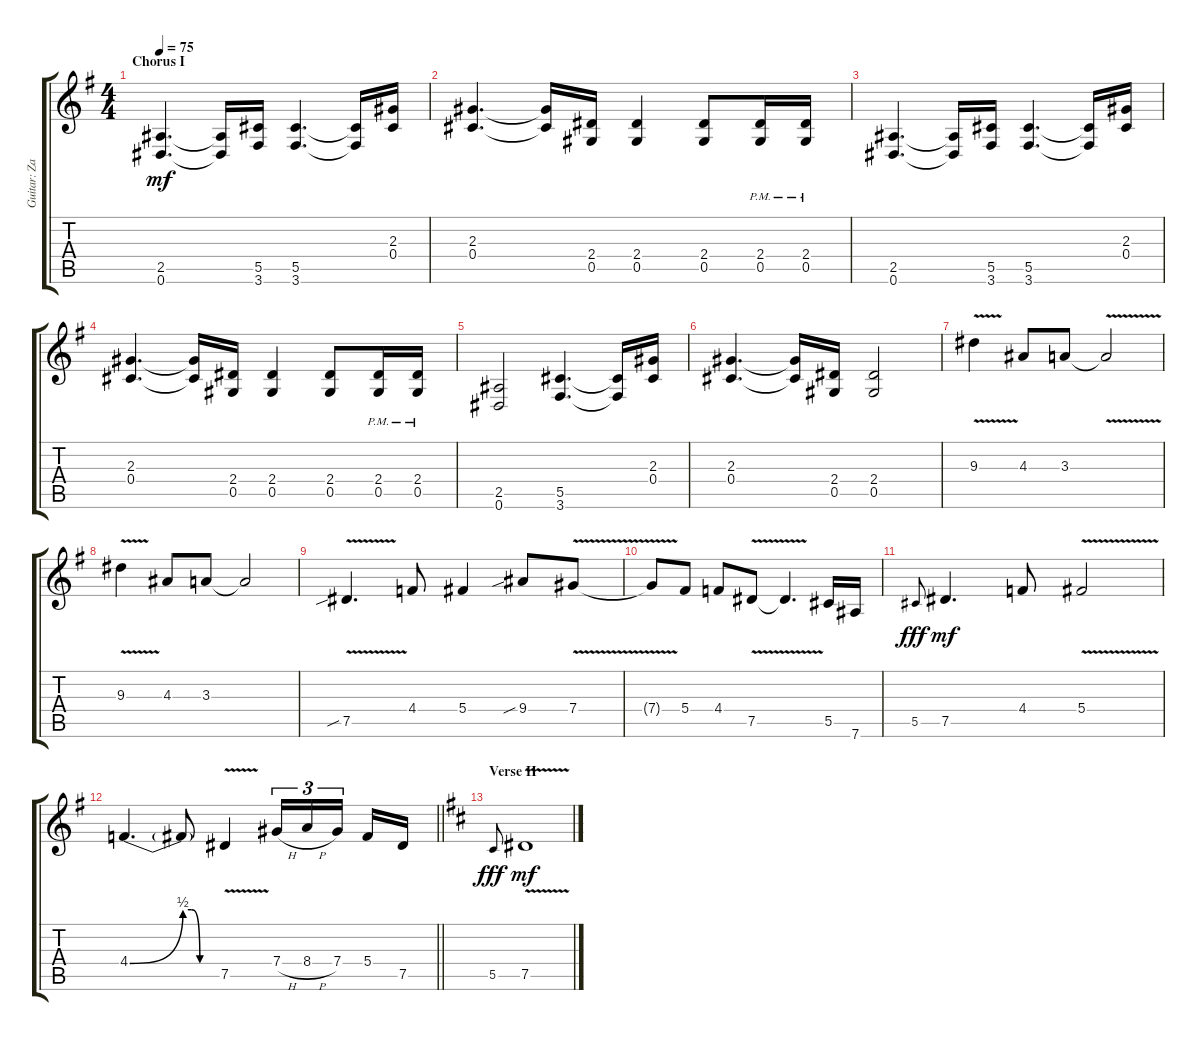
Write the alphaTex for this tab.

\track ("Guitar: Zakk" "Guitar: Za") {instrument overdrivenguitar}
\staff {score tabs}
\tuning (Eb4 Bb3 Gb3 Db3 Ab2 Eb2) {hide}
\ts (4 4)
\section ("" "Chorus I")
\tempo 75
\clef g2
\ks g
(2.5 0.6).4{d dy mf} (2.5{t} 0.6{t}).16 (5.5 3.6).16 (5.5 3.6).4{d} (5.5{t} 3.6{t}).16 (2.3 0.4).16 |
(2.3 0.4).4{d} (2.3{t} 0.4{t}).16 (2.4 0.5).16 (2.4 0.5).4 (2.4 0.5).8 (2.4{pm} 0.5{pm}).16 (2.4{pm} 0.5{pm}).16 |
(2.5 0.6).4{d} (2.5{t} 0.6{t}).16 (5.5 3.6).16 (5.5 3.6).4{d} (5.5{t} 3.6{t}).16 (2.3 0.4).16 |
(2.3 0.4).4{d} (2.3{t} 0.4{t}).16 (2.4 0.5).16 (2.4 0.5).4 (2.4 0.5).8 (2.4{pm} 0.5{pm}).16 (2.4{pm} 0.5{pm}).16 |
(2.5 0.6).2 (5.5 3.6).4{d} (5.5{t} 3.6{t}).16 (2.3 0.4).16 |
(2.3 0.4).4{d} (2.3{t} 0.4{t}).16 (2.4 0.5).16 (2.4 0.5).2 |
9.3{v}.4 4.3.8 3.3.8 3.3{v t}.2 |
9.3{v}.4 4.3.8 3.3.8 3.3{t}.2 |
7.5{v sib}.4{d} 4.4.8 5.4.4 9.4{sib}.8 7.4{v}.8 |
7.4{t}.8 5.4.8 4.4.8 7.5{v}.8 7.5{t}.4{d} 5.5.16 7.6.16 |
5.5.8{gr onbeat dy fff} 7.5.4{d dy mf} 4.4.8 5.4{v}.2 |
\barLineRight lightlight
4.4{be (bend 0 0 60 2)}.4{d} 4.4{be (custom 0 2 15 2 30 0 60 0) t}.8 7.5{v}.4 7.4{h}.16{tu (3 2)} 8.4{h}.16{tu (3 2)} 7.4.16{tu (3 2) beam splitsecondary} 5.4.16 7.5.16 |
\section ("" "Verse II")
\ks d
5.5.8{gr onbeat dy fff} 7.5{v}.1{dy mf}
